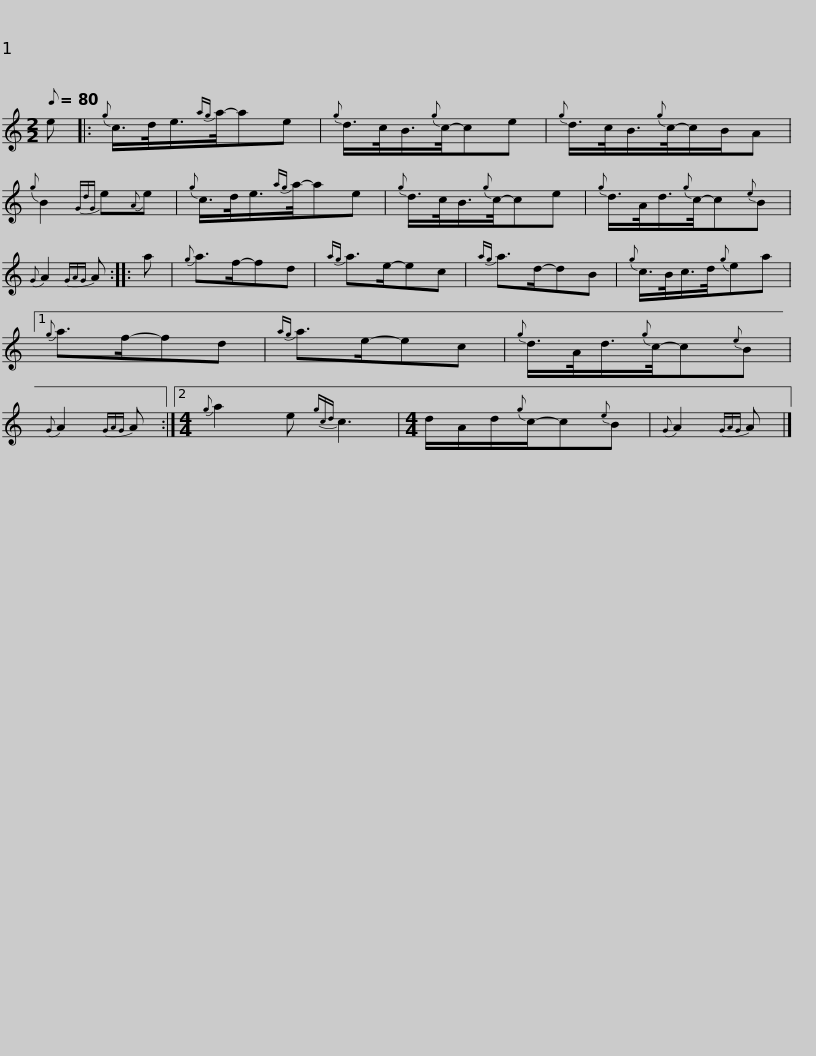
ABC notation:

X:1
L:1/8
Q:1/8=80
M:2/2
I:linebreak $
K:C
V:1 treble
V:1
 e |:{g} c/>d/e3/4{ag}a/4-ae |{g} d/>c/B3/4{g}c/4-ce |{g} d/>c/B3/4{g}c/4-c/B/A |${g} B2{GdG} e{A}e | %5
{g} c/>d/e3/4{ag}a/4-ae |{g} d/>c/B3/4{g}c/4-ce |${g} d/>A/d3/4{g}c/4-c{e}B |{G} A2{GAG} A :: a |$ %10
{g} a>f-fd |{ag} a>e-ec |{ag} a>d-dB |${g} c/>B/c/>d/{g}ea |1{g} a>f-fd | %15
{ag} a>e-ec |${g} d/>A/d3/4{g}c/4-c{e}B |{G} A2{GAG} A :|2[M:4/4]{g} a2 e{gcd} c3 |[M:4/4] d/A/d/{g}c/-c{e}B |$ %20
{G} A2{GAG} A |] %21
